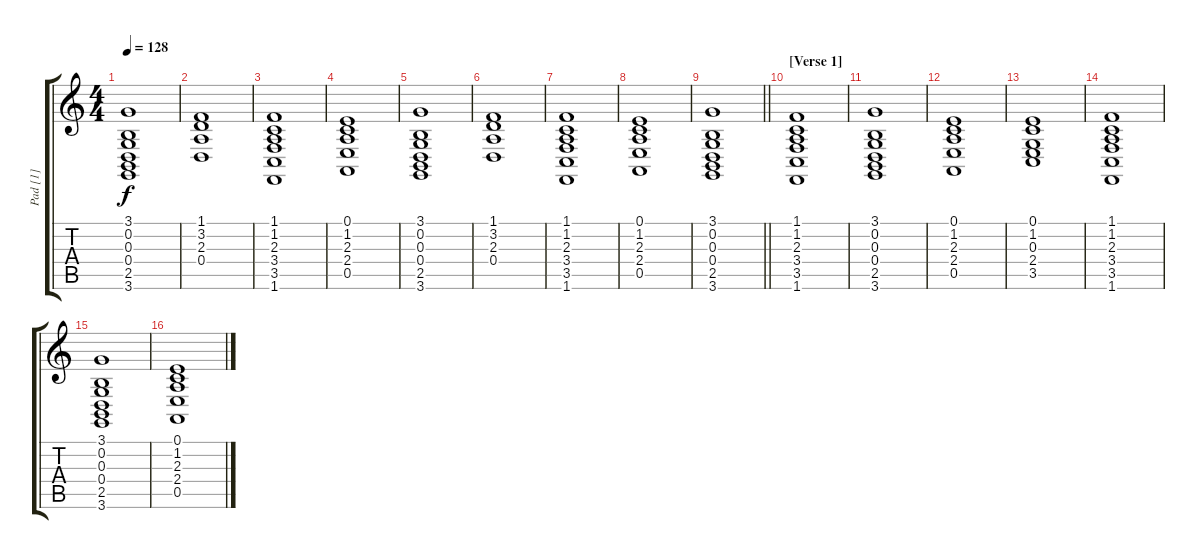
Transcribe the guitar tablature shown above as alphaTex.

\track ("Pad [1]" "Pad [1]") {instrument lead1square}
\staff {score tabs}
\tuning (E4 B3 G3 D3 A2 E2) {hide}
\ts (4 4)
\tempo 128
\clef g2
\ks c
(3.1 0.2 0.3 0.4 2.5 3.6).1{dy f} |
(1.1 3.2 2.3 0.4).1 |
(1.1 1.2 2.3 3.4 3.5 1.6).1 |
(0.1 1.2 2.3 2.4 0.5).1 |
(3.1 0.2 0.3 0.4 2.5 3.6).1 |
(1.1 3.2 2.3 0.4).1 |
(1.1 1.2 2.3 3.4 3.5 1.6).1 |
(0.1 1.2 2.3 2.4 0.5).1 |
\barLineRight lightlight
(3.1 0.2 0.3 0.4 2.5 3.6).1 |
\section ("" "[Verse 1]")
(1.1 1.2 2.3 3.4 3.5 1.6).1 |
(3.1 0.2 0.3 0.4 2.5 3.6).1 |
(0.1 1.2 2.3 2.4 0.5).1 |
(0.1 1.2 0.3 2.4 3.5).1 |
(1.1 1.2 2.3 3.4 3.5 1.6).1 |
(3.1 0.2 0.3 0.4 2.5 3.6).1 |
(0.1 1.2 2.3 2.4 0.5).1
